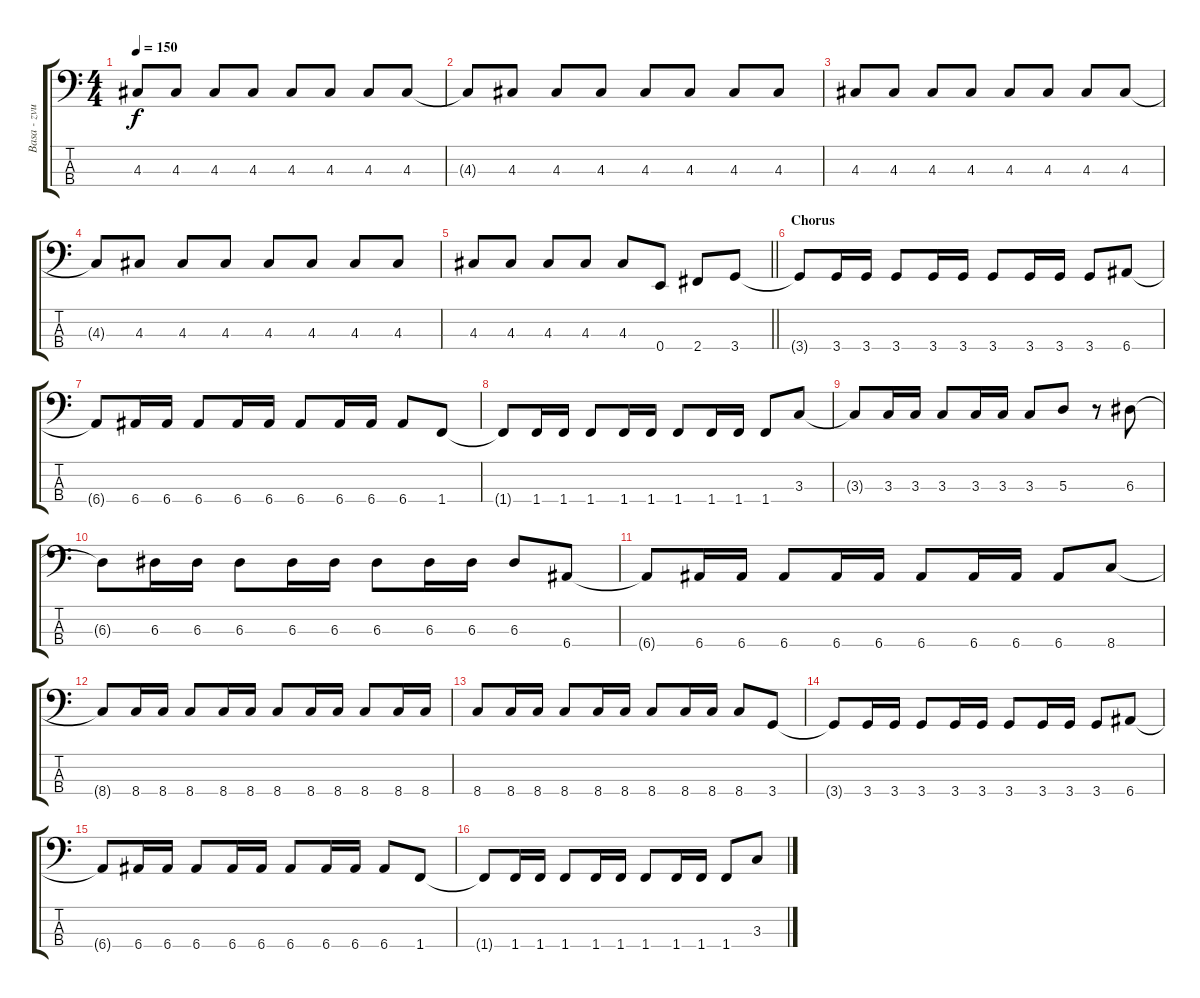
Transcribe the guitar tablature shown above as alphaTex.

\track ("Basa - zvuk" "Basa - zvu") {instrument slapbass1}
\staff {score tabs}
\tuning (G2 D2 A1 E1) {hide}
\ts (4 4)
\tempo 150
\clef f4
\ks c
4.3.8{dy f} 4.3.8 4.3.8 4.3.8 4.3.8 4.3.8 4.3.8 4.3.8 |
4.3{t}.8 4.3.8 4.3.8 4.3.8 4.3.8 4.3.8 4.3.8 4.3.8 |
4.3.8 4.3.8 4.3.8 4.3.8 4.3.8 4.3.8 4.3.8 4.3.8 |
4.3{t}.8 4.3.8 4.3.8 4.3.8 4.3.8 4.3.8 4.3.8 4.3.8 |
\barLineRight lightlight
4.3.8 4.3.8 4.3.8 4.3.8 4.3.8 0.4.8 2.4.8 3.4.8 |
\section ("" "Chorus")
3.4{t}.8 3.4.16 3.4.16 3.4.8 3.4.16 3.4.16 3.4.8 3.4.16 3.4.16 3.4.8 6.4.8 |
6.4{t}.8 6.4.16 6.4.16 6.4.8 6.4.16 6.4.16 6.4.8 6.4.16 6.4.16 6.4.8 1.4.8 |
1.4{t}.8 1.4.16 1.4.16 1.4.8 1.4.16 1.4.16 1.4.8 1.4.16 1.4.16 1.4.8 3.3.8 |
3.3{t}.8 3.3.16 3.3.16 3.3.8 3.3.16 3.3.16 3.3.8 5.3.8 r.8 6.3.8 |
6.3{t}.8 6.3.16 6.3.16 6.3.8 6.3.16 6.3.16 6.3.8 6.3.16 6.3.16 6.3.8 6.4.8 |
6.4{t}.8 6.4.16 6.4.16 6.4.8 6.4.16 6.4.16 6.4.8 6.4.16 6.4.16 6.4.8 8.4.8 |
8.4{t}.8 8.4.16 8.4.16 8.4.8 8.4.16 8.4.16 8.4.8 8.4.16 8.4.16 8.4.8 8.4.16 8.4.16 |
8.4.8 8.4.16 8.4.16 8.4.8 8.4.16 8.4.16 8.4.8 8.4.16 8.4.16 8.4.8 3.4.8 |
3.4{t}.8 3.4.16 3.4.16 3.4.8 3.4.16 3.4.16 3.4.8 3.4.16 3.4.16 3.4.8 6.4.8 |
6.4{t}.8 6.4.16 6.4.16 6.4.8 6.4.16 6.4.16 6.4.8 6.4.16 6.4.16 6.4.8 1.4.8 |
1.4{t}.8 1.4.16 1.4.16 1.4.8 1.4.16 1.4.16 1.4.8 1.4.16 1.4.16 1.4.8 3.3.8
